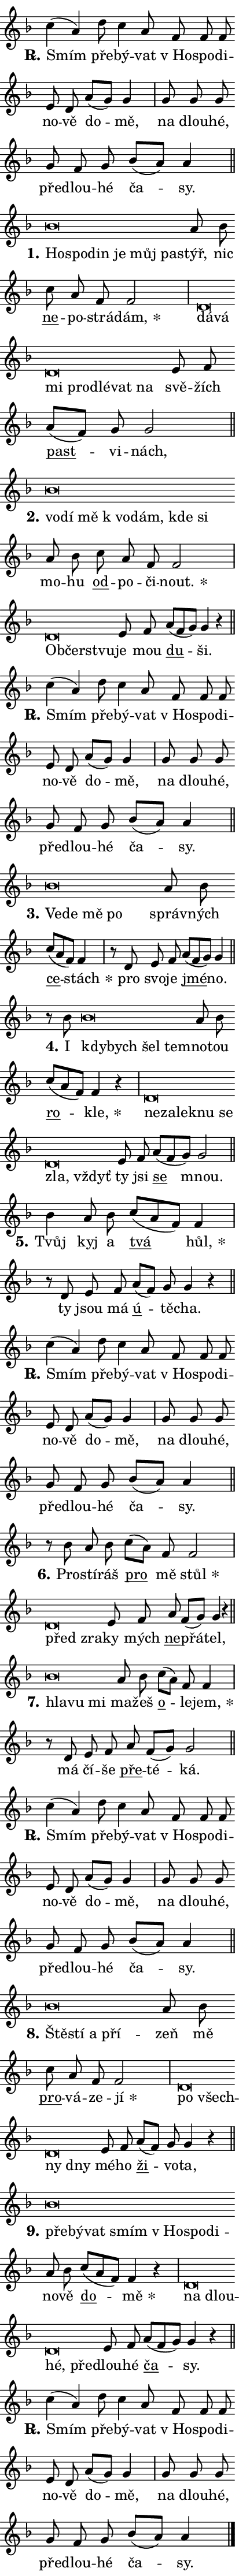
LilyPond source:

\version "2.24.0"
\header { tagline = "" }
\paper {
  indent = 0\cm
  top-margin = 0\cm
  right-margin = 0.13\cm % to fit lyric hyphens
  bottom-margin = 0\cm
  left-margin = 0\cm
  paper-width = 7\cm
  page-breaking = #ly:one-page-breaking
  system-system-spacing.basic-distance = #11
  score-system-spacing.basic-distance = #11
  ragged-last = ##f
}


%% Author: Thomas Morley
%% https://lists.gnu.org/archive/html/lilypond-user/2020-05/msg00002.html
#(define (line-position grob)
"Returns position of @var[grob} in current system:
   @code{'start}, if at first time-step
   @code{'end}, if at last time-step
   @code{'middle} otherwise
"
  (let* ((col (ly:item-get-column grob))
         (ln (ly:grob-object col 'left-neighbor))
         (rn (ly:grob-object col 'right-neighbor))
         (col-to-check-left (if (ly:grob? ln) ln col))
         (col-to-check-right (if (ly:grob? rn) rn col))
         (break-dir-left
           (and
             (ly:grob-property col-to-check-left 'non-musical #f)
             (ly:item-break-dir col-to-check-left)))
         (break-dir-right
           (and
             (ly:grob-property col-to-check-right 'non-musical #f)
             (ly:item-break-dir col-to-check-right))))
        (cond ((eqv? 1 break-dir-left) 'start)
              ((eqv? -1 break-dir-right) 'end)
              (else 'middle))))

#(define (tranparent-at-line-position vctor)
  (lambda (grob)
  "Relying on @code{line-position} select the relevant enry from @var{vctor}.
Used to determine transparency,"
    (case (line-position grob)
      ((end) (not (vector-ref vctor 0)))
      ((middle) (not (vector-ref vctor 1)))
      ((start) (not (vector-ref vctor 2))))))

noteHeadBreakVisibility =
#(define-music-function (break-visibility)(vector?)
"Makes @code{NoteHead}s transparent relying on @var{break-visibility}"
#{
  \override NoteHead.transparent =
    #(tranparent-at-line-position break-visibility)
#})

#(define delete-ledgers-for-transparent-note-heads
  (lambda (grob)
    "Reads whether a @code{NoteHead} is transparent.
If so this @code{NoteHead} is removed from @code{'note-heads} from
@var{grob}, which is supposed to be @code{LedgerLineSpanner}.
As a result ledgers are not printed for this @code{NoteHead}"
    (let* ((nhds-array (ly:grob-object grob 'note-heads))
           (nhds-list
             (if (ly:grob-array? nhds-array)
                 (ly:grob-array->list nhds-array)
                 '()))
           ;; Relies on the transparent-property being done before
           ;; Staff.LedgerLineSpanner.after-line-breaking is executed.
           ;; This is fragile ...
           (to-keep
             (remove
               (lambda (nhd)
                 (ly:grob-property nhd 'transparent #f))
               nhds-list)))
      ;; TODO find a better method to iterate over grob-arrays, similiar
      ;; to filter/remove etc for lists
      ;; For now rebuilt from scratch
      (set! (ly:grob-object grob 'note-heads)  '())
      (for-each
        (lambda (nhd)
          (ly:pointer-group-interface::add-grob grob 'note-heads nhd))
        to-keep))))

squashNotes = {
  \override NoteHead.X-extent = #'(-0.2 . 0.2)
  \override NoteHead.Y-extent = #'(-0.75 . 0)
  \override NoteHead.stencil =
    #(lambda (grob)
       (let ((pos (ly:grob-property grob 'staff-position)))
         (begin
           (if (< pos -7) (display "ERROR: Lower brevis then expected\n") (display "OK: Expected brevis position\n"))
           (if (<= pos -6) ly:text-interface::print ly:note-head::print))))
}
unSquashNotes = {
  \revert NoteHead.X-extent
  \revert NoteHead.Y-extent
  \revert NoteHead.stencil
}

hideNotes = \noteHeadBreakVisibility #begin-of-line-visible
unHideNotes = \noteHeadBreakVisibility #all-visible

% work-around for resetting accidentals
% https://lilypond.org/doc/v2.23/Documentation/notation/displaying-rhythms#unmetered-music
cadenzaMeasure = {
  \cadenzaOff
  \partial 1024 s1024
  \cadenzaOn
}

#(define-markup-command (accent layout props text) (markup?)
  "Underline accented syllable"
  (interpret-markup layout props
    #{\markup \override #'(offset . 4.3) \underline { #text }#}))

responsum = \markup \concat {
  "R" \hspace #-1.05 \path #0.1 #'((moveto 0 0.07) (lineto 0.9 0.8)) \hspace #0.05 "."
}

spaceSize = #0.6828661417322834 % exact space size for TeX Gyre Schola

\layout {
  \context {
    \Staff
    \remove "Time_signature_engraver"
    \override LedgerLineSpanner.after-line-breaking = #delete-ledgers-for-transparent-note-heads
  }
  \context {
    \Lyrics {
      \override LyricSpace.minimum-distance = \spaceSize
      \override LyricText.font-name = #"TeX Gyre Schola"
      \override LyricText.font-size = 1
      \override StanzaNumber.font-name = #"TeX Gyre Schola Bold"
      \override StanzaNumber.font-size = 1
    }
  }
  \context {
    \Score 
    \override NoteHead.text =
      #(lambda (grob) 
        (let ((pos (ly:grob-property grob 'staff-position)))
          #{\markup {
            \combine
              \halign #-0.55 \raise #(if (= pos -6) 0 0.5) \override #'(thickness . 2) \draw-line #'(3.2 . 0)
              \musicglyph "noteheads.sM1"
          }#}))
  }
}

% magnetic-lyrics.ily
%
%   written by
%     Jean Abou Samra <jean@abou-samra.fr>
%     Werner Lemberg <wl@gnu.org>
%
%   adapted by
%     Jiri Hon <jiri.hon@gmail.com>
%
% Version 2022-Apr-15

% https://www.mail-archive.com/lilypond-user@gnu.org/msg149350.html

#(define (Left_hyphen_pointer_engraver context)
   "Collect syllable-hyphen-syllable occurrences in lyrics and store
them in properties.  This engraver only looks to the left.  For
example, if the lyrics input is @code{foo -- bar}, it does the
following.

@itemize @bullet
@item
Set the @code{text} property of the @code{LyricHyphen} grob between
@q{foo} and @q{bar} to @code{foo}.

@item
Set the @code{left-hyphen} property of the @code{LyricText} grob with
text @q{foo} to the @code{LyricHyphen} grob between @q{foo} and
@q{bar}.
@end itemize

Use this auxiliary engraver in combination with the
@code{lyric-@/text::@/apply-@/magnetic-@/offset!} hook."
   (let ((hyphen #f)
         (text #f))
     (make-engraver
      (acknowledgers
       ((lyric-syllable-interface engraver grob source-engraver)
        (set! text grob)))
      (end-acknowledgers
       ((lyric-hyphen-interface engraver grob source-engraver)
        ;(when (not (grob::has-interface grob 'lyric-space-interface))
          (set! hyphen grob)));)
      ((stop-translation-timestep engraver)
       (when (and text hyphen)
         (ly:grob-set-object! text 'left-hyphen hyphen))
       (set! text #f)
       (set! hyphen #f)))))

#(define (lyric-text::apply-magnetic-offset! grob)
   "If the space between two syllables is less than the value in
property @code{LyricText@/.details@/.squash-threshold}, move the right
syllable to the left so that it gets concatenated with the left
syllable.

Use this function as a hook for
@code{LyricText@/.after-@/line-@/breaking} if the
@code{Left_@/hyphen_@/pointer_@/engraver} is active."
   (let ((hyphen (ly:grob-object grob 'left-hyphen #f)))
     (when hyphen
       (let ((left-text (ly:spanner-bound hyphen LEFT)))
         (when (grob::has-interface left-text 'lyric-syllable-interface)
           (let* ((common (ly:grob-common-refpoint grob left-text X))
                  (this-x-ext (ly:grob-extent grob common X))
                  (left-x-ext
                   (begin
                     ;; Trigger magnetism for left-text.
                     (ly:grob-property left-text 'after-line-breaking)
                     (ly:grob-extent left-text common X)))
                  ;; `delta` is the gap width between two syllables.
                  (delta (- (interval-start this-x-ext)
                            (interval-end left-x-ext)))
                  (details (ly:grob-property grob 'details))
                  (threshold (assoc-get 'squash-threshold details 0.2)))
             (when (< delta threshold)
               (let* (;; We have to manipulate the input text so that
                      ;; ligatures crossing syllable boundaries are not
                      ;; disabled.  For languages based on the Latin
                      ;; script this is essentially a beautification.
                      ;; However, for non-Western scripts it can be a
                      ;; necessity.
                      (lt (ly:grob-property left-text 'text))
                      (rt (ly:grob-property grob 'text))
                      (is-space (grob::has-interface hyphen 'lyric-space-interface))
                      (space (if is-space " " ""))
                      (extra-delta (if is-space spaceSize 0))
                      ;; Append new syllable.
                      (ltrt-space (if (and (string? lt) (string? rt))
                                (string-append lt space rt)
                                (make-concat-markup (list lt space rt))))
                      ;; Right-align `ltrt` to the right side.
                      (ltrt-space-markup (grob-interpret-markup
                               grob
                               (make-translate-markup
                                (cons (interval-length this-x-ext) 0)
                                (make-right-align-markup ltrt-space)))))
                 (begin
                   ;; Don't print `left-text`.
                   (ly:grob-set-property! left-text 'stencil #f)
                   ;; Set text and stencil (which holds all collected
                   ;; syllables so far) and shift it to the left.
                   (ly:grob-set-property! grob 'text ltrt-space)
                   (ly:grob-set-property! grob 'stencil ltrt-space-markup)
                   (ly:grob-translate-axis! grob (- (- delta extra-delta)) X))))))))))


#(define (lyric-hyphen::displace-bounds-first grob)
   ;; Make very sure this callback isn't triggered too early.
   (let ((left (ly:spanner-bound grob LEFT))
         (right (ly:spanner-bound grob RIGHT)))
     (ly:grob-property left 'after-line-breaking)
     (ly:grob-property right 'after-line-breaking)
     (ly:lyric-hyphen::print grob)))

squashThreshold = #0.4

\layout {
  \context {
    \Lyrics
    \consists #Left_hyphen_pointer_engraver
    \override LyricText.after-line-breaking =
      #lyric-text::apply-magnetic-offset!
    \override LyricHyphen.stencil = #lyric-hyphen::displace-bounds-first
    \override LyricText.details.squash-threshold = \squashThreshold
    \override LyricHyphen.minimum-distance = 0
    \override LyricHyphen.minimum-length = \squashThreshold
  }
}

squashText = \override LyricText.details.squash-threshold = 9999
unSquashText = \override LyricText.details.squash-threshold = \squashThreshold

leftText = \override LyricText.self-alignment-X = #LEFT
unLeftText = \revert LyricText.self-alignment-X

starOffset = #(lambda (grob) 
                (let ((x_offset (ly:self-alignment-interface::aligned-on-x-parent grob)))
                  (if (= x_offset 0) 0 (+ x_offset 1.2))))

star = #(define-music-function (syllable)(string?)
"Append star separator at the end of a syllable"
#{
  \once \override LyricText.X-offset = #starOffset
  \lyricmode { \markup {
    #syllable
    \override #'((font-name . "TeX Gyre Schola Bold")) \hspace #0.2 \lower #0.65 \larger "*"
  } }
#})

starAccent = #(define-music-function (syllable)(string?)
"Append star separator at the end of a syllable and make accent"
#{
  \once \override LyricText.X-offset = #starOffset
  \lyricmode { \markup {
    \accent #syllable
    \override #'((font-name . "TeX Gyre Schola Bold")) \hspace #0.2 \lower #0.65 \larger "*"
  } }
#})

breath = #(define-music-function (syllable)(string?)
"Append breathing indicator at the end of a syllable"
#{
  \lyricmode { \markup { #syllable "+" } }
#})

optionalBreath = #(define-music-function (syllable)(string?)
"Append optional breathing indicator at the end of a syllable"
#{
  \lyricmode { \markup { #syllable "(+)" } }
#})


\score {
    <<
        \new Voice = "melody" { \cadenzaOn \key f \major \relative { c''4( a) d8 c4 a8 \bar "" f f f \bar "" e d \bar "" a'[( g)] g4 \cadenzaMeasure \bar "|" g8 g g \bar "" g f g \bar "" bes[( a)] a4 \cadenzaMeasure \bar "||" \break } }
        \new Lyrics \lyricsto "melody" { \lyricmode { \set stanza = \responsum
Smím pře -- bý -- vat "v Ho" -- spo -- di -- no -- vě do -- mě, na dlou -- hé, pře -- dlou -- hé ča -- sy. } }
    >>
    \layout {}
}

\score {
    <<
        \new Voice = "melody" { \cadenzaOn \key f \major \relative { \squashNotes bes'\breve*1/16 \hideNotes \breve*1/16 \bar "" \breve*1/16 \bar "" \breve*1/16 \bar "" \breve*1/16 \breve*1/16 \bar "" \unHideNotes \unSquashNotes a8 bes \bar "" c a f f2 \cadenzaMeasure \bar "|" \squashNotes d\breve*1/16 \hideNotes \breve*1/16 \bar "" \breve*1/16 \bar "" \breve*1/16 \bar "" \breve*1/16 \bar "" \breve*1/16 \breve*1/16 \bar "" \unHideNotes \unSquashNotes e8 f \bar "" a[( f)] g g2 \cadenzaMeasure \bar "||" \break } }
        \new Lyrics \lyricsto "melody" { \lyricmode { \set stanza = "1."
\leftText Ho -- \squashText spo -- din je můj pa -- \unLeftText \unSquashText stýř, nic \markup \accent ne -- po -- strá -- \star dám, \leftText dá -- \squashText vá mi pro -- dlé -- vat na \unLeftText \unSquashText svě -- žích \markup \accent past -- vi -- nách, } }
    >>
    \layout {}
}

\score {
    <<
        \new Voice = "melody" { \cadenzaOn \key f \major \relative { \squashNotes bes'\breve*1/16 \hideNotes \breve*1/16 \bar "" \breve*1/16 \bar "" \breve*1/16 \bar "" \breve*1/16 \bar "" \breve*1/16 \breve*1/16 \bar "" \unHideNotes \unSquashNotes a8 bes \bar "" c a f f2 \cadenzaMeasure \bar "|" \squashNotes d\breve*1/16 \hideNotes \breve*1/16 \breve*1/16 \bar "" \unHideNotes \unSquashNotes e8 f \bar "" a[( f g)] g4 r \cadenzaMeasure \bar "||" \break } }
        \new Lyrics \lyricsto "melody" { \lyricmode { \set stanza = "2."
\leftText vo -- \squashText dí mě "k vo" -- dám, kde si \unLeftText \unSquashText mo -- hu \markup \accent od -- po -- či -- \star nout. \leftText Ob -- \squashText čerst -- vu -- \unLeftText \unSquashText je mou \markup \accent du -- ši. } }
    >>
    \layout {}
}

\score {
    <<
        \new Voice = "melody" { \cadenzaOn \key f \major \relative { c''4( a) d8 c4 a8 \bar "" f f f \bar "" e d \bar "" a'[( g)] g4 \cadenzaMeasure \bar "|" g8 g g \bar "" g f g \bar "" bes[( a)] a4 \cadenzaMeasure \bar "||" \break } }
        \new Lyrics \lyricsto "melody" { \lyricmode { \set stanza = \responsum
Smím pře -- bý -- vat "v Ho" -- spo -- di -- no -- vě do -- mě, na dlou -- hé, pře -- dlou -- hé ča -- sy. } }
    >>
    \layout {}
}

\score {
    <<
        \new Voice = "melody" { \cadenzaOn \key f \major \relative { \squashNotes bes'\breve*1/16 \hideNotes \breve*1/16 \bar "" \breve*1/16 \breve*1/16 \bar "" \unHideNotes \unSquashNotes a8 bes \bar "" c[( a f)] f4 \cadenzaMeasure \bar "|" r8 d8 e8 f \bar "" a[( f g)] g4 \cadenzaMeasure \bar "||" \break } }
        \new Lyrics \lyricsto "melody" { \lyricmode { \set stanza = "3."
\leftText Ve -- \squashText de mě po \unLeftText \unSquashText správ -- ných \markup \accent ce -- \star stách pro svo -- je \markup \accent jmé -- no. } }
    >>
    \layout {}
}

\score {
    <<
        \new Voice = "melody" { \cadenzaOn \key f \major \relative { r8 bes' \squashNotes bes\breve*1/16 \hideNotes \breve*1/16 \bar "" \breve*1/16 \breve*1/16 \bar "" \unHideNotes \unSquashNotes a8 bes \bar "" c[( a f)] f4 r \cadenzaMeasure \bar "|" \squashNotes d\breve*1/16 \hideNotes \breve*1/16 \bar "" \breve*1/16 \bar "" \breve*1/16 \bar "" \breve*1/16 \bar "" \breve*1/16 \breve*1/16 \bar "" \unHideNotes \unSquashNotes e8 f \bar "" a[( f g)] g2 \cadenzaMeasure \bar "||" \break } }
        \new Lyrics \lyricsto "melody" { \lyricmode { \set stanza = "4."
I \leftText kdy -- \squashText bych šel tem -- \unLeftText \unSquashText no -- tou \markup \accent ro -- \star kle, \leftText ne -- \squashText za -- lek -- nu se zla, vždyť \unLeftText \unSquashText ty jsi \markup \accent se mnou. } }
    >>
    \layout {}
}

\score {
    <<
        \new Voice = "melody" { \cadenzaOn \key f \major \relative { bes'4 a8 bes \bar "" c[( a f)] f4 \cadenzaMeasure \bar "|" r8 d e8 f \bar "" a[( f)] g g4 r \cadenzaMeasure \bar "||" \break } }
        \new Lyrics \lyricsto "melody" { \lyricmode { \set stanza = "5."
Tvůj kyj a \markup \accent tvá \star hůl, ty jsou má \markup \accent ú -- tě -- cha. } }
    >>
    \layout {}
}

\score {
    <<
        \new Voice = "melody" { \cadenzaOn \key f \major \relative { c''4( a) d8 c4 a8 \bar "" f f f \bar "" e d \bar "" a'[( g)] g4 \cadenzaMeasure \bar "|" g8 g g \bar "" g f g \bar "" bes[( a)] a4 \cadenzaMeasure \bar "||" \break } }
        \new Lyrics \lyricsto "melody" { \lyricmode { \set stanza = \responsum
Smím pře -- bý -- vat "v Ho" -- spo -- di -- no -- vě do -- mě, na dlou -- hé, pře -- dlou -- hé ča -- sy. } }
    >>
    \layout {}
}

\score {
    <<
        \new Voice = "melody" { \cadenzaOn \key f \major \relative { r8 bes' a8 bes \bar "" c[( a)] f f2 \cadenzaMeasure \bar "|" \squashNotes d\breve*1/16 \hideNotes \breve*1/16 \bar "" \unHideNotes \unSquashNotes e8 f \bar "" a f[( g)] g4 r \cadenzaMeasure \bar "||" \break } }
        \new Lyrics \lyricsto "melody" { \lyricmode { \set stanza = "6."
Pro -- stí -- ráš \markup \accent pro mě \star stůl \leftText před \squashText zra -- \unLeftText \unSquashText ky mých \markup \accent ne -- přá -- tel, } }
    >>
    \layout {}
}

\score {
    <<
        \new Voice = "melody" { \cadenzaOn \key f \major \relative { \squashNotes bes'\breve*1/16 \hideNotes \breve*1/16 \breve*1/16 \bar "" \unHideNotes \unSquashNotes a8 bes \bar "" c[( a)] f f4 \cadenzaMeasure \bar "|" r8 d e8 f \bar "" a f[( g)] g2 \cadenzaMeasure \bar "||" \break } }
        \new Lyrics \lyricsto "melody" { \lyricmode { \set stanza = "7."
\leftText hla -- \squashText vu mi \unLeftText \unSquashText ma -- žeš \markup \accent o -- le -- \star jem, má čí -- še \markup \accent pře -- té -- ká. } }
    >>
    \layout {}
}

\score {
    <<
        \new Voice = "melody" { \cadenzaOn \key f \major \relative { c''4( a) d8 c4 a8 \bar "" f f f \bar "" e d \bar "" a'[( g)] g4 \cadenzaMeasure \bar "|" g8 g g \bar "" g f g \bar "" bes[( a)] a4 \cadenzaMeasure \bar "||" \break } }
        \new Lyrics \lyricsto "melody" { \lyricmode { \set stanza = \responsum
Smím pře -- bý -- vat "v Ho" -- spo -- di -- no -- vě do -- mě, na dlou -- hé, pře -- dlou -- hé ča -- sy. } }
    >>
    \layout {}
}

\score {
    <<
        \new Voice = "melody" { \cadenzaOn \key f \major \relative { \squashNotes bes'\breve*1/16 \hideNotes \breve*1/16 \bar "" \breve*1/16 \breve*1/16 \bar "" \unHideNotes \unSquashNotes a8 bes \bar "" c a f f2 \cadenzaMeasure \bar "|" \squashNotes d\breve*1/16 \hideNotes \breve*1/16 \bar "" \breve*1/16 \breve*1/16 \bar "" \unHideNotes \unSquashNotes e8 f \bar "" a[( f)] g g4 r \cadenzaMeasure \bar "||" \break } }
        \new Lyrics \lyricsto "melody" { \lyricmode { \set stanza = "8."
\leftText Ště -- \squashText stí a pří -- \unLeftText \unSquashText zeň mě \markup \accent pro -- vá -- ze -- \star jí \leftText po \squashText všech -- ny dny \unLeftText \unSquashText mé -- ho \markup \accent ži -- vo -- ta, } }
    >>
    \layout {}
}

\score {
    <<
        \new Voice = "melody" { \cadenzaOn \key f \major \relative { \squashNotes bes'\breve*1/16 \hideNotes \breve*1/16 \bar "" \breve*1/16 \bar "" \breve*1/16 \bar "" \breve*1/16 \bar "" \breve*1/16 \breve*1/16 \bar "" \unHideNotes \unSquashNotes a8 bes \bar "" c[( a f)] f4 r \cadenzaMeasure \bar "|" \squashNotes d\breve*1/16 \hideNotes \breve*1/16 \bar "" \breve*1/16 \breve*1/16 \bar "" \unHideNotes \unSquashNotes e8 f \bar "" a[( f g)] g4 r \cadenzaMeasure \bar "||" \break } }
        \new Lyrics \lyricsto "melody" { \lyricmode { \set stanza = "9."
\leftText pře -- \squashText bý -- vat smím "v Ho" -- spo -- di -- \unLeftText \unSquashText no -- vě \markup \accent do -- \star mě \leftText na \squashText dlou -- hé, pře -- \unLeftText \unSquashText dlou -- hé \markup \accent ča -- sy. } }
    >>
    \layout {}
}

\score {
    <<
        \new Voice = "melody" { \cadenzaOn \key f \major \relative { c''4( a) d8 c4 a8 \bar "" f f f \bar "" e d \bar "" a'[( g)] g4 \cadenzaMeasure \bar "|" g8 g g \bar "" g f g \bar "" bes[( a)] a4 \cadenzaMeasure \bar "||" \break } \bar "|." }
        \new Lyrics \lyricsto "melody" { \lyricmode { \set stanza = \responsum
Smím pře -- bý -- vat "v Ho" -- spo -- di -- no -- vě do -- mě, na dlou -- hé, pře -- dlou -- hé ča -- sy. } }
    >>
    \layout {}
}
